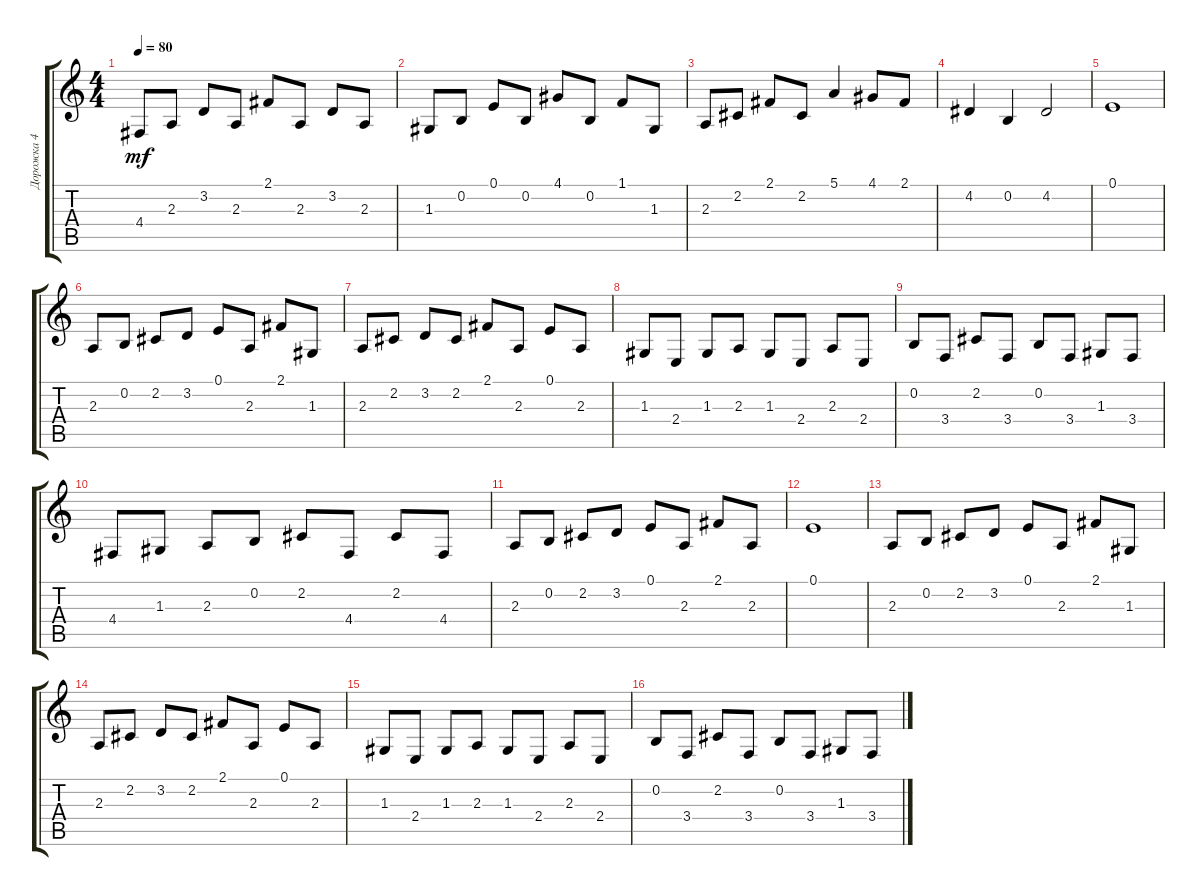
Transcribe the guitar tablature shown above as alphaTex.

\track ("Дорожка 4" "Дорожка 4") {instrument vibraphone}
\staff {score tabs}
\tuning (E4 B3 G3 D3 A2 E2) {hide}
\ts (4 4)
\tempo 80
\clef g2
\ks c
4.4.8{dy mf} 2.3.8 3.2.8 2.3.8 2.1.8 2.3.8 3.2.8 2.3.8 |
1.3.8 0.2.8 0.1.8 0.2.8 4.1.8 0.2.8 1.1.8 1.3.8 |
2.3.8 2.2.8 2.1.8 2.2.8 5.1.4 4.1.8 2.1.8 |
4.2.4 0.2.4 4.2.2 |
0.1.1 |
2.3.8 0.2.8 2.2.8 3.2.8 0.1.8 2.3.8 2.1.8 1.3.8 |
2.3.8 2.2.8 3.2.8 2.2.8 2.1.8 2.3.8 0.1.8 2.3.8 |
1.3.8 2.4.8 1.3.8 2.3.8 1.3.8 2.4.8 2.3.8 2.4.8 |
0.2.8 3.4.8 2.2.8 3.4.8 0.2.8 3.4.8 1.3.8 3.4.8 |
4.4.8 1.3.8 2.3.8 0.2.8 2.2.8 4.4.8 2.2.8 4.4.8 |
2.3.8 0.2.8 2.2.8 3.2.8 0.1.8 2.3.8 2.1.8 2.3.8 |
0.1.1 |
2.3.8 0.2.8 2.2.8 3.2.8 0.1.8 2.3.8 2.1.8 1.3.8 |
2.3.8 2.2.8 3.2.8 2.2.8 2.1.8 2.3.8 0.1.8 2.3.8 |
1.3.8 2.4.8 1.3.8 2.3.8 1.3.8 2.4.8 2.3.8 2.4.8 |
0.2.8 3.4.8 2.2.8 3.4.8 0.2.8 3.4.8 1.3.8 3.4.8
